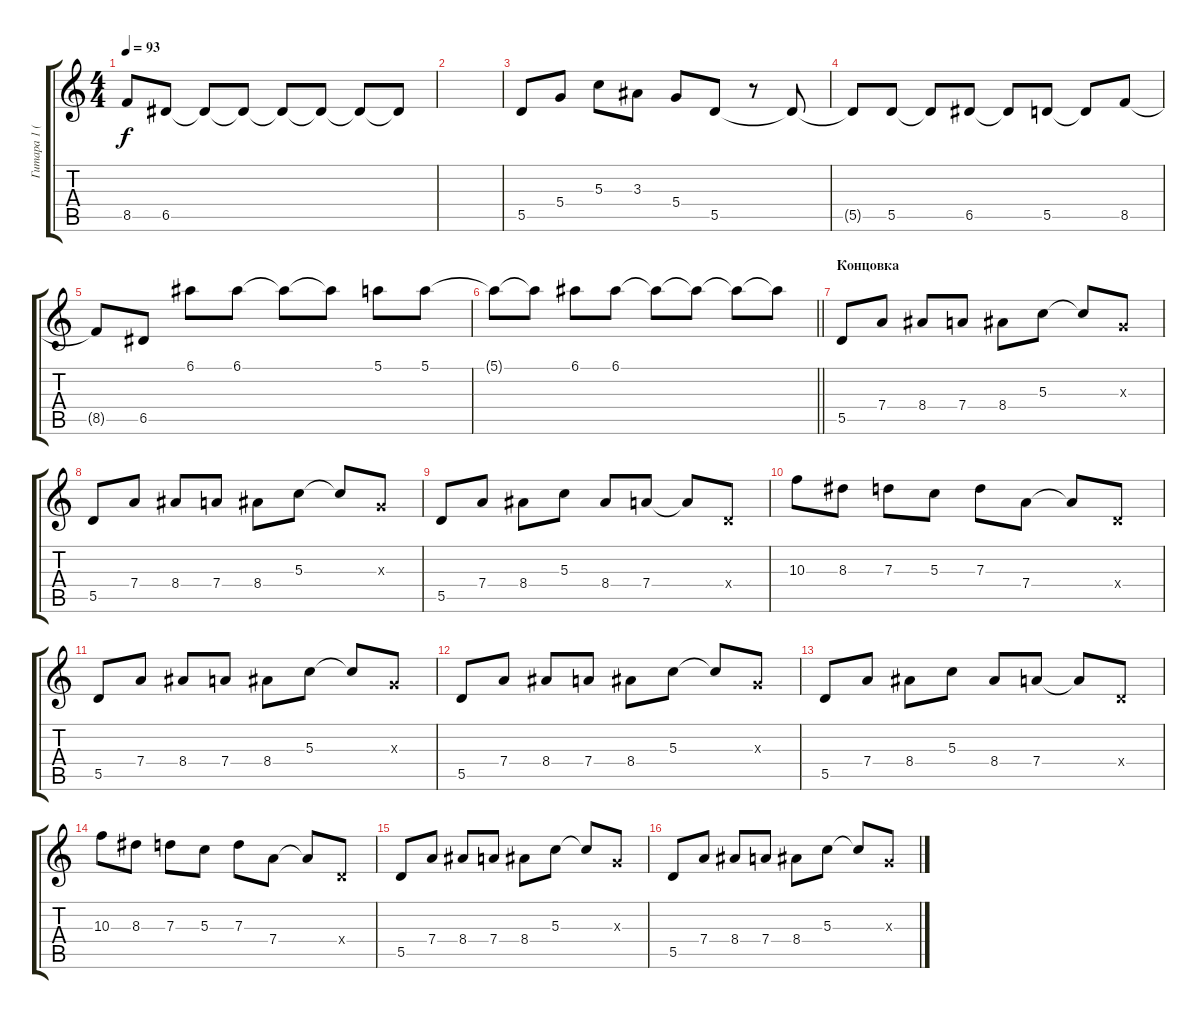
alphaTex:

\track ("Гитара 1 (соло)" "Гитара 1 (") {instrument overdrivenguitar}
\staff {score tabs}
\tuning (E4 B3 G3 D3 A2 E2) {hide}
\ts (4 4)
\tempo 93
\clef g2
\ks c
8.5{t}.8{dy f} 6.5.8 6.5{t}.8 6.5{t}.8 6.5{t}.8 6.5{t}.8 6.5{t}.8 6.5{t}.8 |
|
5.5.8 5.4.8 5.3.8 3.3.8 5.4.8 5.5.8 r.8 5.5{t}.8 |
5.5{t}.8 5.5.8 5.5{t}.8 6.5.8 6.5{t}.8 5.5.8 5.5{t}.8 8.5.8 |
8.5{t}.8 6.5.8 6.1.8 6.1.8 6.1{t}.8 6.1{t}.8 5.1.8 5.1.8 |
\barLineRight lightlight
5.1{t}.8 5.1{t}.8 6.1.8 6.1.8 6.1{t}.8 6.1{t}.8 6.1{t}.8 6.1{t}.8 |
\section ("" "Концовка")
5.5.8 7.4.8 8.4.8 7.4.8 8.4.8 5.3.8 5.3{t}.8 0.3{x}.8 |
5.5.8 7.4.8 8.4.8 7.4.8 8.4.8 5.3.8 5.3{t}.8 0.3{x}.8 |
5.5.8 7.4.8 8.4.8 5.3.8 8.4.8 7.4.8 7.4{t}.8 0.4{x}.8 |
10.3.8 8.3.8 7.3.8 5.3.8 7.3.8 7.4.8 7.4{t}.8 0.4{x}.8 |
5.5.8 7.4.8 8.4.8 7.4.8 8.4.8 5.3.8 5.3{t}.8 0.3{x}.8 |
5.5.8 7.4.8 8.4.8 7.4.8 8.4.8 5.3.8 5.3{t}.8 0.3{x}.8 |
5.5.8 7.4.8 8.4.8 5.3.8 8.4.8 7.4.8 7.4{t}.8 0.4{x}.8 |
10.3.8 8.3.8 7.3.8 5.3.8 7.3.8 7.4.8 7.4{t}.8 0.4{x}.8 |
5.5.8 7.4.8 8.4.8 7.4.8 8.4.8 5.3.8 5.3{t}.8 0.3{x}.8 |
5.5.8 7.4.8 8.4.8 7.4.8 8.4.8 5.3.8 5.3{t}.8 0.3{x}.8
